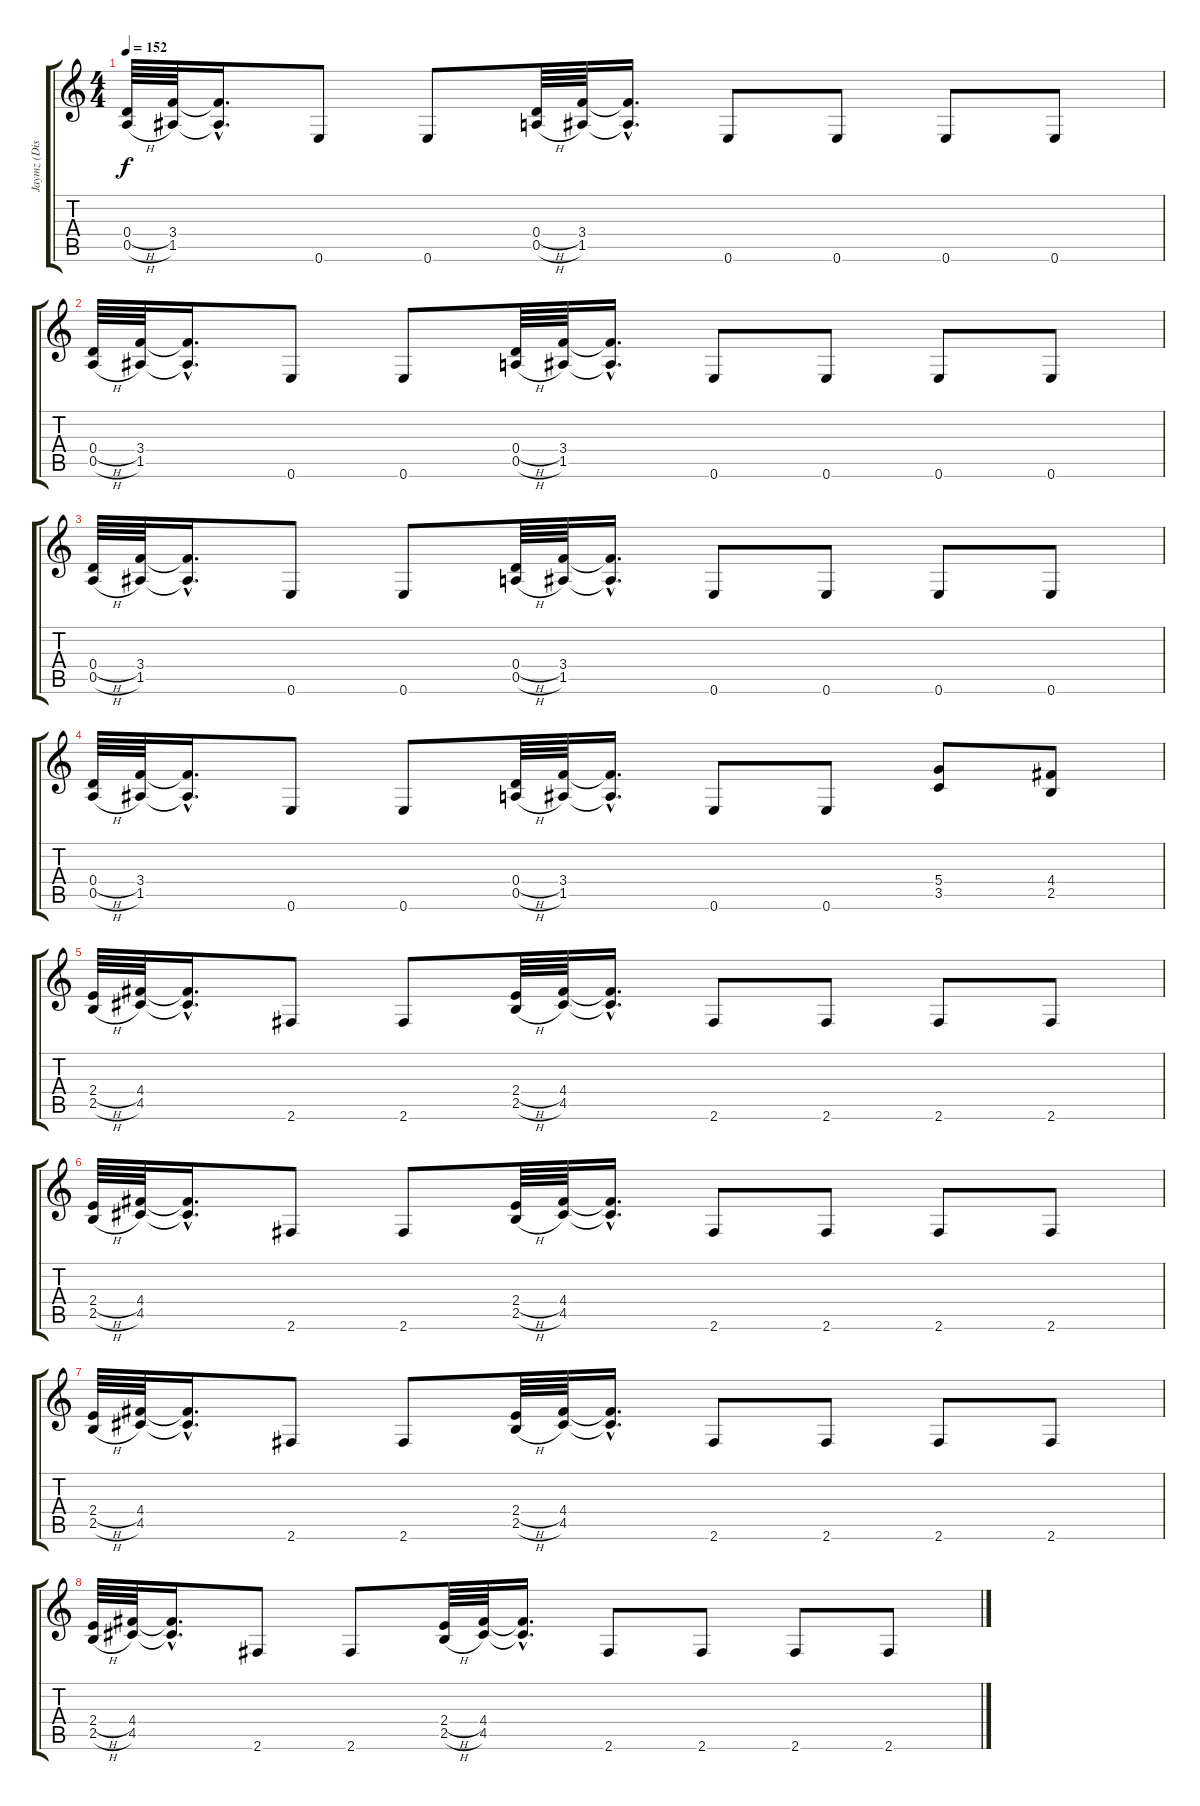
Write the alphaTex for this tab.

\track ("Jaymz (Disto Gtr)" "Jaymz (Dis") {instrument distortionguitar}
\staff {score tabs}
\tuning (E4 B3 G3 D3 A2 E2) {hide}
\ts (4 4)
\tempo 152
\clef g2
\ks c
(0.4{h} 0.5{h}).64{dy f} (3.4 1.5).64 (3.4{hac t} 1.5{hac t}).16{d} 0.6.8 0.6.8 (0.4{h} 0.5{h}).64 (3.4 1.5).64 (3.4{hac t} 1.5{hac t}).16{d} 0.6.8 0.6.8 0.6.8 0.6.8 |
(0.4{h} 0.5{h}).64 (3.4 1.5).64 (3.4{hac t} 1.5{hac t}).16{d} 0.6.8 0.6.8 (0.4{h} 0.5{h}).64 (3.4 1.5).64 (3.4{hac t} 1.5{hac t}).16{d} 0.6.8 0.6.8 0.6.8 0.6.8 |
(0.4{h} 0.5{h}).64 (3.4 1.5).64 (3.4{hac t} 1.5{hac t}).16{d} 0.6.8 0.6.8 (0.4{h} 0.5{h}).64 (3.4 1.5).64 (3.4{hac t} 1.5{hac t}).16{d} 0.6.8 0.6.8 0.6.8 0.6.8 |
(0.4{h} 0.5{h}).64 (3.4 1.5).64 (3.4{hac t} 1.5{hac t}).16{d} 0.6.8 0.6.8 (0.4{h} 0.5{h}).64 (3.4 1.5).64 (3.4{hac t} 1.5{hac t}).16{d} 0.6.8 0.6.8 (5.4 3.5).8 (4.4 2.5).8 |
(2.4{h} 2.5{h}).64 (4.4 4.5).64 (4.4{hac t} 4.5{hac t}).16{d} 2.6.8 2.6.8 (2.4{h} 2.5{h}).64 (4.4 4.5).64 (4.4{hac t} 4.5{hac t}).16{d} 2.6.8 2.6.8 2.6.8 2.6.8 |
(2.4{h} 2.5{h}).64 (4.4 4.5).64 (4.4{hac t} 4.5{hac t}).16{d} 2.6.8 2.6.8 (2.4{h} 2.5{h}).64 (4.4 4.5).64 (4.4{hac t} 4.5{hac t}).16{d} 2.6.8 2.6.8 2.6.8 2.6.8 |
(2.4{h} 2.5{h}).64 (4.4 4.5).64 (4.4{hac t} 4.5{hac t}).16{d} 2.6.8 2.6.8 (2.4{h} 2.5{h}).64 (4.4 4.5).64 (4.4{hac t} 4.5{hac t}).16{d} 2.6.8 2.6.8 2.6.8 2.6.8 |
(2.4{h} 2.5{h}).64 (4.4 4.5).64 (4.4{hac t} 4.5{hac t}).16{d} 2.6.8 2.6.8 (2.4{h} 2.5{h}).64 (4.4 4.5).64 (4.4{hac t} 4.5{hac t}).16{d} 2.6.8 2.6.8 2.6.8 2.6.8
